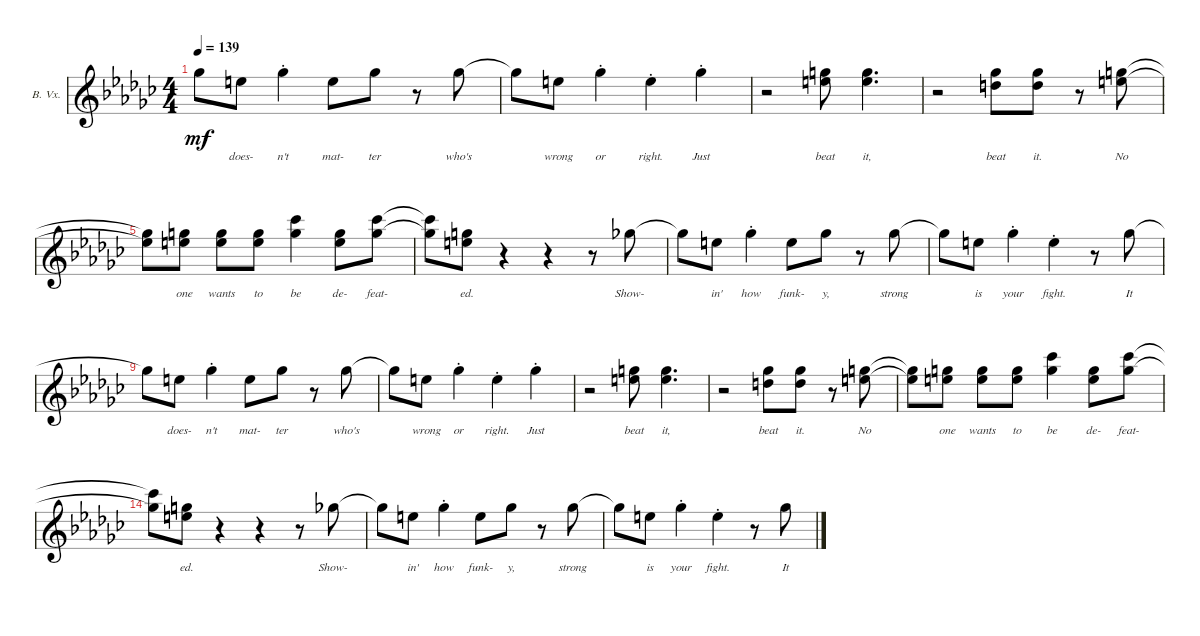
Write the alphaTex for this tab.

\bracketExtendMode groupsimilarinstruments
\firstSystemTrackNameOrientation horizontal
\otherSystemsTrackNameOrientation horizontal
\defaultBarNumberDisplay FirstOfSystem
\track ("Backing Vocals" "B. Vx.") {instrument synthvoice}
\staff {score}
\tuning (Eb4 Bb3 Gb3 Db3 Ab2 Eb2)
\displaytranspose 13
\ts (4 4)
\tempo 139
\clef g2
\ks gb
2.1{t}.8{lyrics (0 "") lyrics (1 "") lyrics (2 "") lyrics (3 "") lyrics (4 "") dy mf} 14.4.8{lyrics (0 "does-") lyrics (1 "") lyrics (2 "") lyrics (3 "") lyrics (4 "")} 11.3{st}.4{lyrics (0 "n't") lyrics (1 "") lyrics (2 "") lyrics (3 "") lyrics (4 "")} 9.3.8{lyrics (0 "mat-") lyrics (1 "") lyrics (2 "") lyrics (3 "") lyrics (4 "")} 2.1.8{lyrics (0 "ter") lyrics (1 "") lyrics (2 "") lyrics (3 "") lyrics (4 "")} r.8 11.3.8{lyrics (0 "who's") lyrics (1 "") lyrics (2 "") lyrics (3 "") lyrics (4 "")} |
11.3{t}.8{lyrics (0 "") lyrics (1 "") lyrics (2 "") lyrics (3 "") lyrics (4 "")} 9.3.8{lyrics (0 "wrong") lyrics (1 "") lyrics (2 "") lyrics (3 "") lyrics (4 "")} 11.3{st}.4{lyrics (0 "or") lyrics (1 "") lyrics (2 "") lyrics (3 "") lyrics (4 "")} 9.3{st}.4{lyrics (0 "right.") lyrics (1 "") lyrics (2 "") lyrics (3 "") lyrics (4 "")} 11.3{st}.4{lyrics (0 "Just") lyrics (1 "") lyrics (2 "") lyrics (3 "") lyrics (4 "")} |
r.2 (0.1 8.2).8{lyrics (0 "beat") lyrics (1 "") lyrics (2 "") lyrics (3 "") lyrics (4 "")} (8.2 0.1).4{d lyrics (0 "it,") lyrics (1 "") lyrics (2 "") lyrics (3 "") lyrics (4 "")} |
r.2 (3.2 2.1).8{lyrics (0 "beat") lyrics (1 "") lyrics (2 "") lyrics (3 "") lyrics (4 "")} (2.1 3.2).8{lyrics (0 "it.") lyrics (1 "") lyrics (2 "") lyrics (3 "") lyrics (4 "")} r.8 (3.1 5.2).8{lyrics (0 "No") lyrics (1 "") lyrics (2 "") lyrics (3 "") lyrics (4 "")} |
(3.1{t} 5.2{t}).8{lyrics (0 "") lyrics (1 "") lyrics (2 "") lyrics (3 "") lyrics (4 "")} (8.2 9.3).8{lyrics (0 "one") lyrics (1 "") lyrics (2 "") lyrics (3 "") lyrics (4 "")} (8.2 9.3).8{lyrics (0 "wants") lyrics (1 "") lyrics (2 "") lyrics (3 "") lyrics (4 "")} (8.2 9.3).8{lyrics (0 "to") lyrics (1 "") lyrics (2 "") lyrics (3 "") lyrics (4 "")} (12.3 7.1).4{lyrics (0 "be") lyrics (1 "") lyrics (2 "") lyrics (3 "") lyrics (4 "")} (8.2 9.3).8{lyrics (0 "de-") lyrics (1 "") lyrics (2 "") lyrics (3 "") lyrics (4 "")} (7.1 12.3).8{lyrics (0 "feat-") lyrics (1 "") lyrics (2 "") lyrics (3 "") lyrics (4 "")} |
(7.1{t} 12.3{t}).8{lyrics (0 "") lyrics (1 "") lyrics (2 "") lyrics (3 "") lyrics (4 "")} (12.3 5.2).8{lyrics (0 "ed.") lyrics (1 "") lyrics (2 "") lyrics (3 "") lyrics (4 "")} r.4 r.4 r.8 11.3.8{lyrics (0 "Show-") lyrics (1 "") lyrics (2 "") lyrics (3 "") lyrics (4 "")} |
11.3{t}.8{lyrics (0 "") lyrics (1 "") lyrics (2 "") lyrics (3 "") lyrics (4 "")} 9.3.8{lyrics (0 "in'") lyrics (1 "") lyrics (2 "") lyrics (3 "") lyrics (4 "")} 2.1{st}.4{lyrics (0 "how") lyrics (1 "") lyrics (2 "") lyrics (3 "") lyrics (4 "")} 9.3.8{lyrics (0 "funk-") lyrics (1 "") lyrics (2 "") lyrics (3 "") lyrics (4 "")} 11.3.8{lyrics (0 "y,") lyrics (1 "") lyrics (2 "") lyrics (3 "") lyrics (4 "")} r.8 11.3.8{lyrics (0 "strong") lyrics (1 "") lyrics (2 "") lyrics (3 "") lyrics (4 "")} |
11.3{t}.8{lyrics (0 "") lyrics (1 "") lyrics (2 "") lyrics (3 "") lyrics (4 "")} 14.4.8{lyrics (0 "is") lyrics (1 "") lyrics (2 "") lyrics (3 "") lyrics (4 "")} 2.1{st}.4{lyrics (0 "your") lyrics (1 "") lyrics (2 "") lyrics (3 "") lyrics (4 "")} 14.4{st}.4{lyrics (0 "fight.") lyrics (1 "") lyrics (2 "") lyrics (3 "") lyrics (4 "")} r.8 2.1.8{lyrics (0 "It") lyrics (1 "") lyrics (2 "") lyrics (3 "") lyrics (4 "")} |
2.1{t}.8{lyrics (0 "") lyrics (1 "") lyrics (2 "") lyrics (3 "") lyrics (4 "")} 14.4.8{lyrics (0 "does-") lyrics (1 "") lyrics (2 "") lyrics (3 "") lyrics (4 "")} 11.3{st}.4{lyrics (0 "n't") lyrics (1 "") lyrics (2 "") lyrics (3 "") lyrics (4 "")} 9.3.8{lyrics (0 "mat-") lyrics (1 "") lyrics (2 "") lyrics (3 "") lyrics (4 "")} 2.1.8{lyrics (0 "ter") lyrics (1 "") lyrics (2 "") lyrics (3 "") lyrics (4 "")} r.8 11.3.8{lyrics (0 "who's") lyrics (1 "") lyrics (2 "") lyrics (3 "") lyrics (4 "")} |
11.3{t}.8{lyrics (0 "") lyrics (1 "") lyrics (2 "") lyrics (3 "") lyrics (4 "")} 9.3.8{lyrics (0 "wrong") lyrics (1 "") lyrics (2 "") lyrics (3 "") lyrics (4 "")} 11.3{st}.4{lyrics (0 "or") lyrics (1 "") lyrics (2 "") lyrics (3 "") lyrics (4 "")} 9.3{st}.4{lyrics (0 "right.") lyrics (1 "") lyrics (2 "") lyrics (3 "") lyrics (4 "")} 11.3{st}.4{lyrics (0 "Just") lyrics (1 "") lyrics (2 "") lyrics (3 "") lyrics (4 "")} |
r.2 (0.1 8.2).8{lyrics (0 "beat") lyrics (1 "") lyrics (2 "") lyrics (3 "") lyrics (4 "")} (8.2 0.1).4{d lyrics (0 "it,") lyrics (1 "") lyrics (2 "") lyrics (3 "") lyrics (4 "")} |
r.2 (3.2 2.1).8{lyrics (0 "beat") lyrics (1 "") lyrics (2 "") lyrics (3 "") lyrics (4 "")} (2.1 3.2).8{lyrics (0 "it.") lyrics (1 "") lyrics (2 "") lyrics (3 "") lyrics (4 "")} r.8 (3.1 5.2).8{lyrics (0 "No") lyrics (1 "") lyrics (2 "") lyrics (3 "") lyrics (4 "")} |
(3.1{t} 5.2{t}).8{lyrics (0 "") lyrics (1 "") lyrics (2 "") lyrics (3 "") lyrics (4 "")} (8.2 9.3).8{lyrics (0 "one") lyrics (1 "") lyrics (2 "") lyrics (3 "") lyrics (4 "")} (8.2 9.3).8{lyrics (0 "wants") lyrics (1 "") lyrics (2 "") lyrics (3 "") lyrics (4 "")} (8.2 9.3).8{lyrics (0 "to") lyrics (1 "") lyrics (2 "") lyrics (3 "") lyrics (4 "")} (12.3 7.1).4{lyrics (0 "be") lyrics (1 "") lyrics (2 "") lyrics (3 "") lyrics (4 "")} (8.2 9.3).8{lyrics (0 "de-") lyrics (1 "") lyrics (2 "") lyrics (3 "") lyrics (4 "")} (7.1 12.3).8{lyrics (0 "feat-") lyrics (1 "") lyrics (2 "") lyrics (3 "") lyrics (4 "")} |
(7.1{t} 12.3{t}).8{lyrics (0 "") lyrics (1 "") lyrics (2 "") lyrics (3 "") lyrics (4 "")} (12.3 5.2).8{lyrics (0 "ed.") lyrics (1 "") lyrics (2 "") lyrics (3 "") lyrics (4 "")} r.4 r.4 r.8 11.3.8{lyrics (0 "Show-") lyrics (1 "") lyrics (2 "") lyrics (3 "") lyrics (4 "")} |
11.3{t}.8{lyrics (0 "") lyrics (1 "") lyrics (2 "") lyrics (3 "") lyrics (4 "")} 9.3.8{lyrics (0 "in'") lyrics (1 "") lyrics (2 "") lyrics (3 "") lyrics (4 "")} 2.1{st}.4{lyrics (0 "how") lyrics (1 "") lyrics (2 "") lyrics (3 "") lyrics (4 "")} 9.3.8{lyrics (0 "funk-") lyrics (1 "") lyrics (2 "") lyrics (3 "") lyrics (4 "")} 11.3.8{lyrics (0 "y,") lyrics (1 "") lyrics (2 "") lyrics (3 "") lyrics (4 "")} r.8 11.3.8{lyrics (0 "strong") lyrics (1 "") lyrics (2 "") lyrics (3 "") lyrics (4 "")} |
11.3{t}.8{lyrics (0 "") lyrics (1 "") lyrics (2 "") lyrics (3 "") lyrics (4 "")} 14.4.8{lyrics (0 "is") lyrics (1 "") lyrics (2 "") lyrics (3 "") lyrics (4 "")} 2.1{st}.4{lyrics (0 "your") lyrics (1 "") lyrics (2 "") lyrics (3 "") lyrics (4 "")} 14.4{st}.4{lyrics (0 "fight.") lyrics (1 "") lyrics (2 "") lyrics (3 "") lyrics (4 "")} r.8 2.1.8{lyrics (0 "It") lyrics (1 "") lyrics (2 "") lyrics (3 "") lyrics (4 "")}
